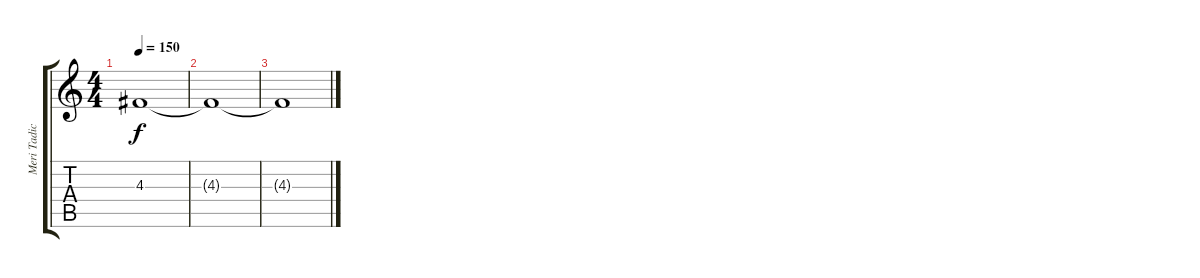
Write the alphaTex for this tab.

\track ("Meri Tadic" "Meri Tadic") {instrument fiddle}
\staff {score tabs}
\tuning (B4 Gb4 D4 A3 E3 B2) {hide}
\ts (4 4)
\tempo 150
\clef g2
\ks c
4.3{t}.1{dy f} |
4.3{t}.1 |
4.3{t}.1
